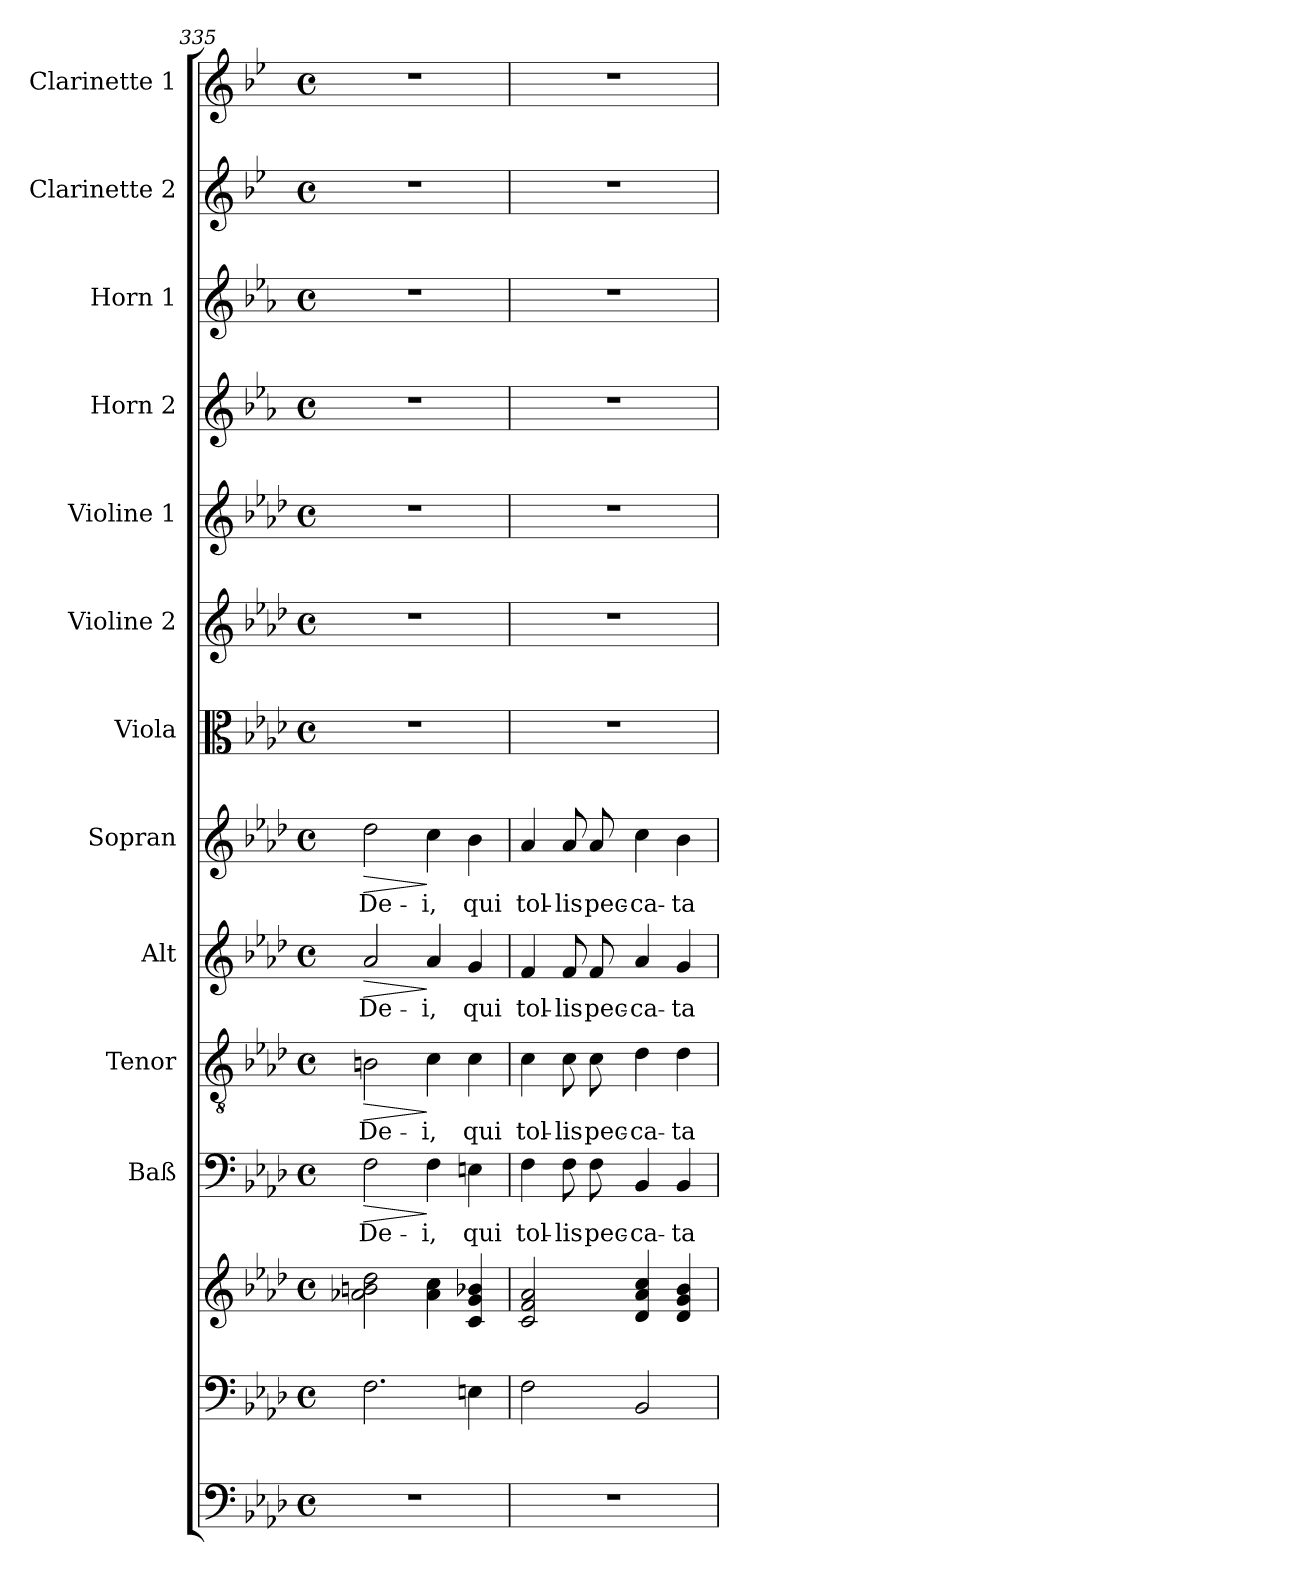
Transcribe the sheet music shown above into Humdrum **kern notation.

**kern	**kern	**kern	**kern	**text	**dynam	**kern	**text	**dynam	**kern	**text	**dynam	**kern	**text	**dynam	**kern	**kern	**kern	**kern	**kern	**kern	**kern
*part13	*part12	*part12	*part11	*part11	*part11	*part10	*part10	*part10	*part9	*part9	*part9	*part8	*part8	*part8	*part7	*part6	*part5	*part4	*part3	*part2	*part1
*staff14	*staff13	*staff12	*staff11	*staff11	*staff11	*staff10	*staff10	*staff10	*staff9	*staff9	*staff9	*staff8	*staff8	*staff8	*staff7	*staff6	*staff5	*staff4	*staff3	*staff2	*staff1
*	*	*	*I"Baß	*	*	*I"Tenor	*	*	*I"Alt	*	*	*I"Sopran	*	*	*I"Viola	*I"Violine 2	*I"Violine 1	*I"Horn 2	*I"Horn 1	*I"Clarinette 2	*I"Clarinette 1
*	*	*	*I'Baß	*	*	*I'Ten	*	*	*I'Alt	*	*	*I'Sop	*	*	*I'Vla.	*I'Vln. 2	*I'Vln. 1	*I'Hrn. 2	*I'Hrn. 1	*	*
*clefF4	*clefF4	*clefG2	*clefF4	*	*	*clefGv2	*	*	*clefG2	*	*	*clefG2	*	*	*clefC3	*clefG2	*clefG2	*clefG2	*clefG2	*clefG2	*clefG2
*ITrd7c12	*	*	*	*	*	*	*	*	*	*	*	*	*	*	*	*	*	*ITrd4c7	*ITrd4c7	*ITrd1c2	*ITrd1c2
*k[b-e-a-d-]	*k[b-e-a-d-]	*k[b-e-a-d-]	*k[b-e-a-d-]	*	*	*k[b-e-a-d-]	*	*	*k[b-e-a-d-]	*	*	*k[b-e-a-d-]	*	*	*k[b-e-a-d-]	*k[b-e-a-d-]	*k[b-e-a-d-]	*k[b-e-a-d-]	*k[b-e-a-d-]	*k[b-e-a-d-]	*k[b-e-a-d-]
*A-:	*A-:	*A-:	*A-:	*	*	*A-:	*	*	*A-:	*	*	*A-:	*	*	*A-:	*A-:	*A-:	*A-:	*A-:	*A-:	*A-:
*M4/4	*M4/4	*M4/4	*M4/4	*	*	*M4/4	*	*	*M4/4	*	*	*M4/4	*	*	*M4/4	*M4/4	*M4/4	*M4/4	*M4/4	*M4/4	*M4/4
*met(c)	*met(c)	*met(c)	*met(c)	*	*	*met(c)	*	*	*met(c)	*	*	*met(c)	*	*	*met(c)	*met(c)	*met(c)	*met(c)	*met(c)	*met(c)	*met(c)
=335	=335	=335	=335	=335	=335	=335	=335	=335	=335	=335	=335	=335	=335	=335	=335	=335	=335	=335	=335	=335	=335
!	!	!	!	!LO:LY:b	!LO:HP:b	!	!LO:LY:b	!LO:HP:b	!	!LO:LY:b	!LO:HP:b	!	!LO:LY:b	!LO:HP:b	!	!	!	!	!	!	!
1r	2.F\	2a-X\ 2bn\ 2dd-\	2F\	De-	>	2Bn\	De-	>	2a-/	De-	>	2dd-\	De-	>	1r	1r	1r	1r	1r	1r	1r
!	!	!	!	!LO:LY:b	!	!	!LO:LY:b	!	!	!LO:LY:b	!	!	!LO:LY:b	!	!	!	!	!	!	!	!
.	.	4a-\ 4cc\	4F\	-i,	]	4c\	-i,	]	4a-/	-i,	]	4cc\	-i,	]	.	.	.	.	.	.	.
!	!	!	!	!LO:LY:b	!	!	!LO:LY:b	!	!	!LO:LY:b	!	!	!LO:LY:b	!	!	!	!	!	!	!	!
.	4En\	4c/ 4g/ 4b-X/	4En\	qui	.	4c\	qui	.	4g/	qui	.	4b-\	qui	.	.	.	.	.	.	.	.
=336	=336	=336	=336	=336	=336	=336	=336	=336	=336	=336	=336	=336	=336	=336	=336	=336	=336	=336	=336	=336	=336
!	!	!	!	!LO:LY:b	!	!	!LO:LY:b	!	!	!LO:LY:b	!	!	!LO:LY:b	!	!	!	!	!	!	!	!
1r	2F\	2c/ 2f/ 2a-/	4F\	tol-	.	4c\	tol-	.	4f/	tol-	.	4a-/	tol-	.	1r	1r	1r	1r	1r	1r	1r
!	!	!	!	!LO:LY:b	!	!	!LO:LY:b	!	!	!LO:LY:b	!	!	!LO:LY:b	!	!	!	!	!	!	!	!
.	.	.	8F\	-lis	.	8c\	-lis	.	8f/	-lis	.	8a-/	-lis	.	.	.	.	.	.	.	.
!	!	!	!	!LO:LY:b	!	!	!LO:LY:b	!	!	!LO:LY:b	!	!	!LO:LY:b	!	!	!	!	!	!	!	!
.	.	.	8F\	pec-	.	8c\	pec-	.	8f/	pec-	.	8a-/	pec-	.	.	.	.	.	.	.	.
!	!	!	!	!LO:LY:b	!	!	!LO:LY:b	!	!	!LO:LY:b	!	!	!LO:LY:b	!	!	!	!	!	!	!	!
.	2BB-/	4d-/ 4a-/ 4cc/	4BB-/	-ca-	.	4d-\	-ca-	.	4a-/	-ca-	.	4cc\	-ca-	.	.	.	.	.	.	.	.
!	!	!	!	!LO:LY:b	!	!	!LO:LY:b	!	!	!LO:LY:b	!	!	!LO:LY:b	!	!	!	!	!	!	!	!
.	.	4d-/ 4g/ 4b-/	4BB-/	-ta	.	4d-\	-ta	.	4g/	-ta	.	4b-\	-ta	.	.	.	.	.	.	.	.
=	=	=	=	=	=	=	=	=	=	=	=	=	=	=	=	=	=	=	=	=	=
*-	*-	*-	*-	*-	*-	*-	*-	*-	*-	*-	*-	*-	*-	*-	*-	*-	*-	*-	*-	*-	*-
